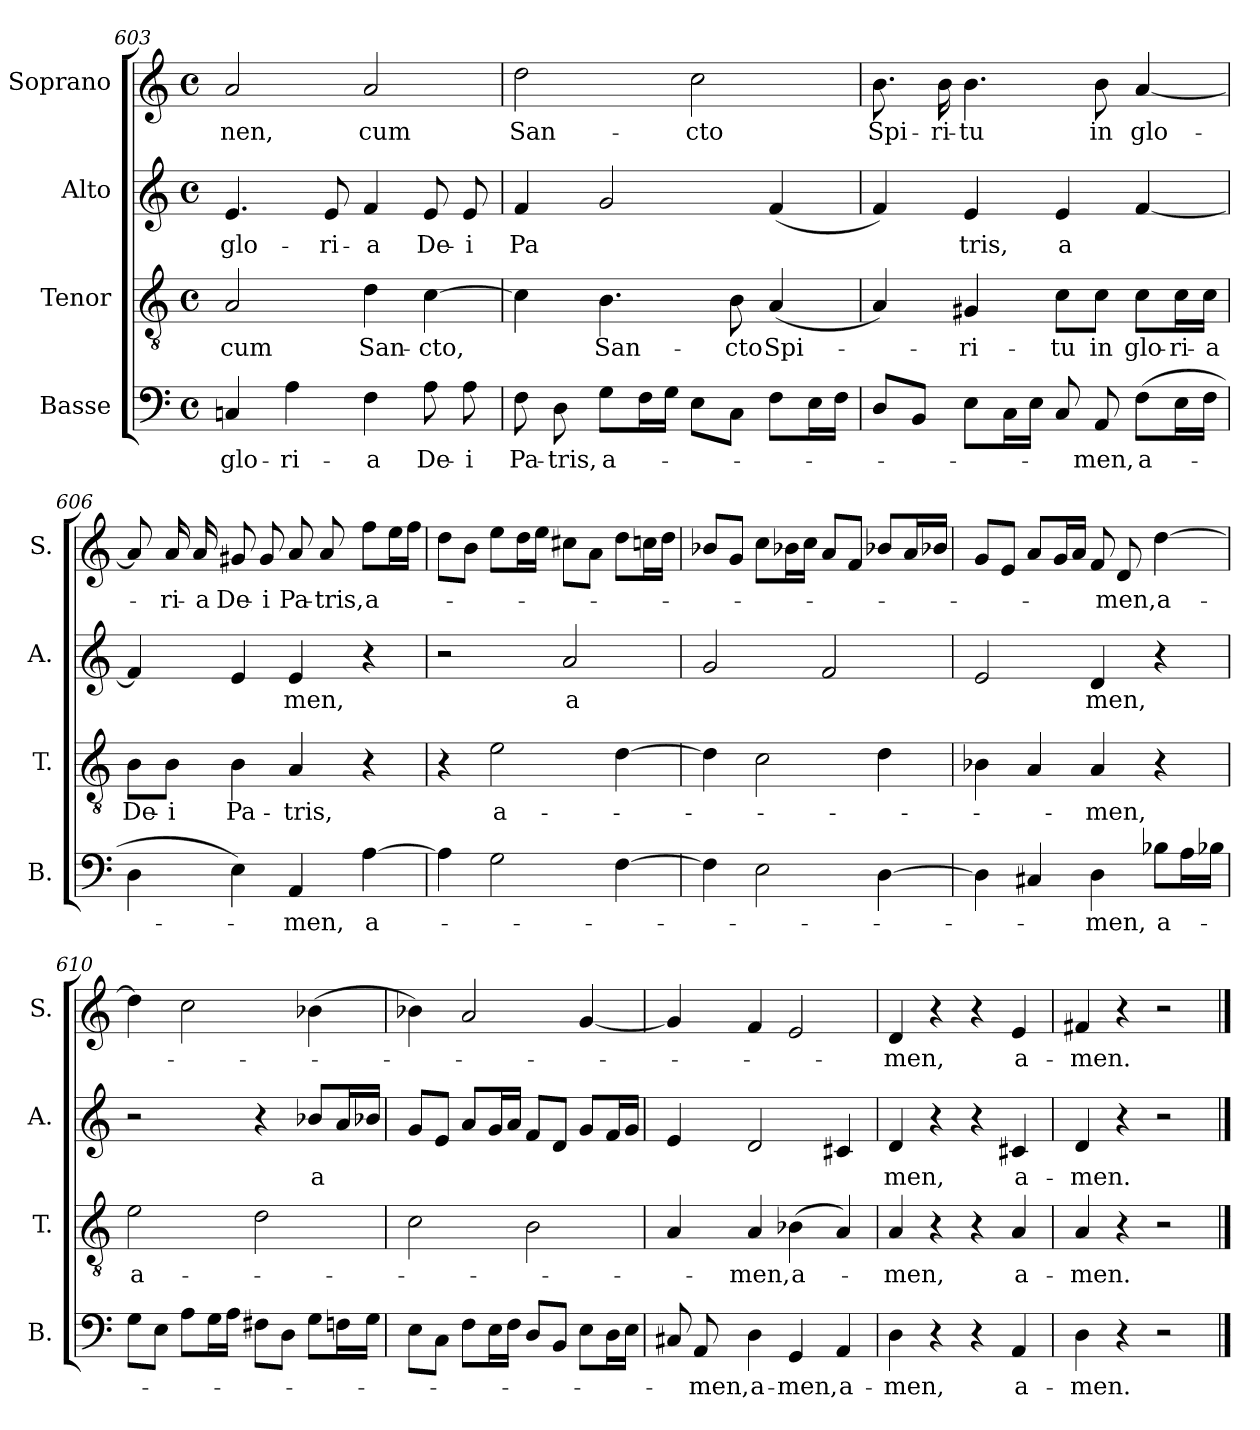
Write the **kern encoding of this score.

**kern	**text	**kern	**text	**kern	**text	**kern	**text
*part4	*part4	*part3	*part3	*part2	*part2	*part1	*part1
*staff4	*staff4	*staff3	*staff3	*staff2	*staff2	*staff1	*staff1
*I"Basse	*	*I"Tenor	*	*I"Alto	*	*I"Soprano	*
*I'B.	*	*I'T.	*	*I'A.	*	*I'S.	*
*clefF4	*	*clefGv2	*	*clefG2	*	*clefG2	*
*k[]	*	*k[]	*	*k[]	*	*k[]	*
*M4/4	*	*M4/4	*	*M4/4	*	*M4/4	*
*met(c)	*	*met(c)	*	*met(c)	*	*met(c)	*
=603	=603	=603	=603	=603	=603	=603	=603
!	!LO:LY:b	!	!LO:LY:b	!	!LO:LY:b	!	!LO:LY:b
4Cn/	glo-	2A/	cum	4.e/	glo-	2a/	-nen,
!	!LO:LY:b	!	!	!	!	!	!
4A\	-ri-	.	.	.	.	.	.
!	!	!	!	!	!LO:LY:b	!	!
.	.	.	.	8e/	-ri-	.	.
!	!LO:LY:b	!	!LO:LY:b	!	!LO:LY:b	!	!LO:LY:b
4F\	-a	4d\	San-	4f/	-a	2a/	cum
!	!LO:LY:b	!	!LO:LY:b	!	!LO:LY:b	!	!
8A\	De-	[>4c\	-cto,	8e/	De-	.	.
!	!LO:LY:b	!	!	!	!LO:LY:b	!	!
8A\	-i	.	.	8e/	-i	.	.
=604	=604	=604	=604	=604	=604	=604	=604
!	!LO:LY:b	!	!	!	!LO:LY:b	!	!LO:LY:b
8F\	Pa-	4c\]	.	4f/	Pa	2dd\	San-
!	!LO:LY:b	!	!	!	!	!	!
8D\	-tris,	.	.	.	.	.	.
!	!LO:LY:b	!	!LO:LY:b	!	!	!	!
8G\L	a-	4.B\	San-	2g/	.	.	.
16F\L	.	.	.	.	.	.	.
16G\JJ	.	.	.	.	.	.	.
!	!	!	!	!	!	!	!LO:LY:b
8E\L	.	.	.	.	.	2cc\	-cto
!	!	!	!LO:LY:b	!	!	!	!
8C\J	.	8B\	-cto	.	.	.	.
!	!	!	!LO:LY:b	!	!	!	!
8F\L	.	(<4A/	Spi-	(<4f/	.	.	.
16E\L	.	.	.	.	.	.	.
16F\JJ	.	.	.	.	.	.	.
!!LO:PB:g=z
=605	=605	=605	=605	=605	=605	=605	=605
!	!	!	!	!	!	!	!LO:LY:b
8D/L	.	4A/)	.	4f/)	.	8.b\	Spi-
8BB/J	.	.	.	.	.	.	.
!	!	!	!	!	!	!	!LO:LY:b
.	.	.	.	.	.	16b\	-ri-
!	!	!	!LO:LY:b	!	!LO:LY:b	!	!LO:LY:b
8E\L	.	4G#X/	-ri-	4e/	-tris,	4.b\	-tu
16C\L	.	.	.	.	.	.	.
16E\JJ	.	.	.	.	.	.	.
!	!	!	!LO:LY:b	!	!LO:LY:b	!	!
8C/	.	8c\L	-tu	4e/	a	.	.
!	!LO:LY:b	!	!LO:LY:b	!	!	!	!LO:LY:b
8AA/	-men,	8c\J	in	.	.	8b\	in
!	!LO:LY:b	!	!LO:LY:b	!	!	!	!LO:LY:b
(8F\L	a-	8c\L	glo-	[4f/	.	[4a/	glo-
!	!	!	!LO:LY:b	!	!	!	!
16E\L	.	16c\L	-ri-	.	.	.	.
!	!	!	!LO:LY:b	!	!	!	!
16F\JJ	.	16c\JJ	-a	.	.	.	.
=606	=606	=606	=606	=606	=606	=606	=606
!	!	!	!LO:LY:b	!	!	!	!
4D\	.	8B\L	De-	4f/]	.	8a/]	.
!	!	!	!LO:LY:b	!	!	!	!LO:LY:b
.	.	8B\J	-i	.	.	16a/	-ri-
!	!	!	!	!	!	!	!LO:LY:b
.	.	.	.	.	.	16a/	-a
!	!	!	!LO:LY:b	!	!	!	!LO:LY:b
4E\)	.	4B\	Pa-	4e/	.	8g#X/	De-
!	!	!	!	!	!	!	!LO:LY:b
.	.	.	.	.	.	8g#/	-i
!	!LO:LY:b	!	!LO:LY:b	!	!LO:LY:b	!	!LO:LY:b
4AA/	-men,	4A/	-tris,	4e/	-men,	8a/	Pa-
!	!	!	!	!	!	!	!LO:LY:b
.	.	.	.	.	.	8a/	-tris,
!	!LO:LY:b	!	!	!	!	!	!LO:LY:b
[>4A\	a-	4r	.	4r	.	8ff\L	a-
.	.	.	.	.	.	16ee\L	.
.	.	.	.	.	.	16ff\JJ	.
=607	=607	=607	=607	=607	=607	=607	=607
4A\]	.	4r	.	2r	.	8dd\L	.
.	.	.	.	.	.	8b\J	.
!	!	!	!LO:LY:b	!	!	!	!
2G\	.	2e\	a-	.	.	8ee\L	.
.	.	.	.	.	.	16dd\L	.
.	.	.	.	.	.	16ee\JJ	.
!	!	!	!	!	!LO:LY:b	!	!
.	.	.	.	2a/	a	8cc#X\L	.
.	.	.	.	.	.	8a\J	.
[4F\	.	[4d\	.	.	.	8dd\L	.
.	.	.	.	.	.	16ccn\L	.
.	.	.	.	.	.	16dd\JJ	.
!!LO:LB:g=z
=608	=608	=608	=608	=608	=608	=608	=608
4F\]	.	4d\]	.	2g/	.	8b-X/L	.
.	.	.	.	.	.	8g/J	.
2E\	.	2c\	.	.	.	8cc\L	.
.	.	.	.	.	.	16b-X\L	.
.	.	.	.	.	.	16cc\JJ	.
.	.	.	.	2f/	.	8a/L	.
.	.	.	.	.	.	8f/J	.
[>4D\	.	4d\	.	.	.	8b-X/L	.
.	.	.	.	.	.	16a/L	.
.	.	.	.	.	.	16b-X/JJ	.
=609	=609	=609	=609	=609	=609	=609	=609
4D\]	.	4B-X\	.	2e/	.	8g/L	.
.	.	.	.	.	.	8e/J	.
4C#X/	.	4A/	.	.	.	8a/L	.
.	.	.	.	.	.	16g/L	.
.	.	.	.	.	.	16a/JJ	.
!	!LO:LY:b	!	!LO:LY:b	!	!LO:LY:b	!	!
4D\	-men,	4A/	-men,	4d/	-men,	8f/	.
!	!	!	!	!	!	!	!LO:LY:b
.	.	.	.	.	.	8d/	-men,
!	!LO:LY:b	!	!	!	!	!	!LO:LY:b
8B-X\L	a-	4r	.	4r	.	[>4dd\	a-
16A\L	.	.	.	.	.	.	.
16B-X\JJ	.	.	.	.	.	.	.
=610	=610	=610	=610	=610	=610	=610	=610
!	!	!	!LO:LY:b	!	!	!	!
8G\L	.	2e\	a-	2r	.	4dd\]	.
8E\J	.	.	.	.	.	.	.
8A\L	.	.	.	.	.	2cc\	.
16G\L	.	.	.	.	.	.	.
16A\JJ	.	.	.	.	.	.	.
8F#X\L	.	2d\	.	4r	.	.	.
8D\J	.	.	.	.	.	.	.
!	!	!	!	!	!LO:LY:b	!	!
8G\L	.	.	.	8b-X/L	a	(>4b-X\	.
16Fn\L	.	.	.	16a/L	.	.	.
16G\JJ	.	.	.	16b-X/JJ	.	.	.
!!LO:LB:g=z
=611	=611	=611	=611	=611	=611	=611	=611
*	*	*	*	*	*	*k[]	*
8E\L	.	2c\	.	8g/L	.	4b-X\)	.
8C\J	.	.	.	8e/J	.	.	.
8F\L	.	.	.	8a/L	.	2a/	.
16E\L	.	.	.	16g/L	.	.	.
16F\JJ	.	.	.	16a/JJ	.	.	.
8D/L	.	2B\	.	8f/L	.	.	.
8BB/J	.	.	.	8d/J	.	.	.
8E\L	.	.	.	8g/L	.	[<4g/	.
16D\L	.	.	.	16f/L	.	.	.
16E\JJ	.	.	.	16g/JJ	.	.	.
=612	=612	=612	=612	=612	=612	=612	=612
8C#X/	.	4A/	.	4e/	.	4g/]	.
!	!LO:LY:b	!	!	!	!	!	!
8AA/	-men,	.	.	.	.	.	.
!	!LO:LY:b	!	!LO:LY:b	!	!	!	!
4D\	a-	4A/	-men,	2d/	.	4f/	.
!	!LO:LY:b	!	!LO:LY:b	!	!	!	!
4GG/	-men,	(4B-X\	a-	.	.	2e/	.
!	!LO:LY:b	!	!	!	!	!	!
4AA/	a-	4A/)	.	4c#X/	.	.	.
=613	=613	=613	=613	=613	=613	=613	=613
!	!LO:LY:b	!	!LO:LY:b	!	!LO:LY:b	!	!LO:LY:b
4D\	-men,	4A/	-men,	4d/	-men,	4d/	-men,
4r	.	4r	.	4r	.	4r	.
4r	.	4r	.	4r	.	4r	.
!	!LO:LY:b	!	!LO:LY:b	!	!LO:LY:b	!	!LO:LY:b
4AA/	a-	4A/	a-	4c#X/	a-	4e/	a-
=614	=614	=614	=614	=614	=614	=614	=614
!	!LO:LY:b	!	!LO:LY:b	!	!LO:LY:b	!	!LO:LY:b
4D\	-men.	4A/	-men.	4d/	-men.	4f#X/	-men.
4r	.	4r	.	4r	.	4r	.
2r	.	2r	.	2r	.	2r	.
==	==	==	==	==	==	==	==
*-	*-	*-	*-	*-	*-	*-	*-
